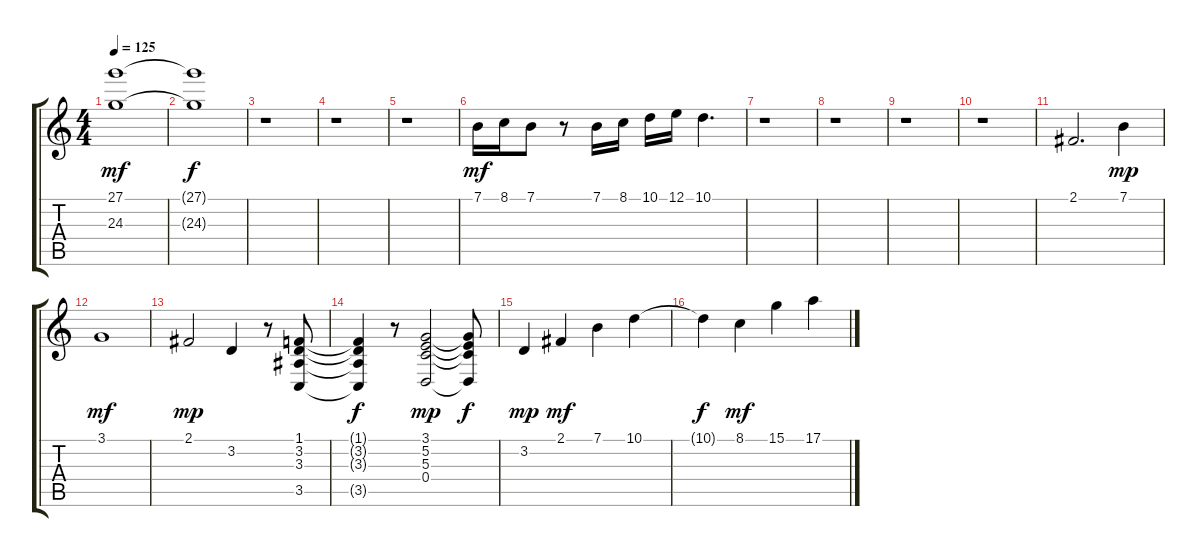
\track "" {instrument pad5bowed}
\staff {score tabs}
\tuning (E4 B3 G3 D3 A2 E2) {hide}
\ts (4 4)
\tempo 125
\clef g2
\ks c
(27.1 24.3).1{dy mf} |
(27.1{t} 24.3{t}).1{dy f} |
r.1 |
r.1 |
r.1 |
7.1.16{dy mf} 8.1.16 7.1.8 r.8 7.1.16 8.1.16 10.1.16 12.1.16 10.1.4{d} |
r.1 |
r.1 |
r.1 |
r.1 |
2.1.2{d} 7.1.4{dy mp} |
3.1.1{dy mf} |
2.1.2{dy mp} 3.2.4 r.8 (1.1 3.2 3.3 3.5).8{balance 11} |
(1.1{t} 3.2{t} 3.3{t} 3.5{t}).4{dy f} r.8 (3.1 5.2 5.3 0.4).2{dy mp} (3.1{t} 5.2{t} 5.3{t} 0.4{t}).8{dy f} |
3.2.4{dy mp balance 9} 2.1.4{dy mf} 7.1.4 10.1.4 |
10.1{t}.4{dy f} 8.1.4{dy mf} 15.1.4 17.1.4
